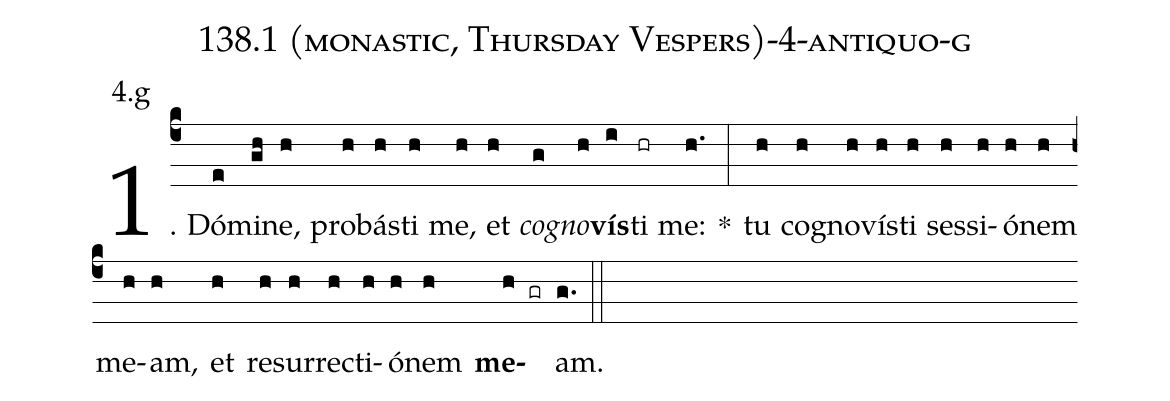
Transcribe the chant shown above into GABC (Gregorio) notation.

name: 138.1 (monastic, Thursday Vespers)-4-antiquo-g;
annotation: 4.g;
%%
(c4)1. Dó(e)mi(gh)ne,(h) pro(h)bás(h)ti(h) me,(h) et(h) <i>co</i>(g)<i>gno</i>(h)<b>vís</b>(i)ti(hr) me:(h.) *(:) tu(h) co(h)gno(h)vís(h)ti(h) ses(h)si(h)ó(h)nem(h) me(h)am,(h) et(h) re(h)sur(h)rec(h)ti(h)ó(h)nem(h) <b>me</b>(h gr)am.(g.) (::)
